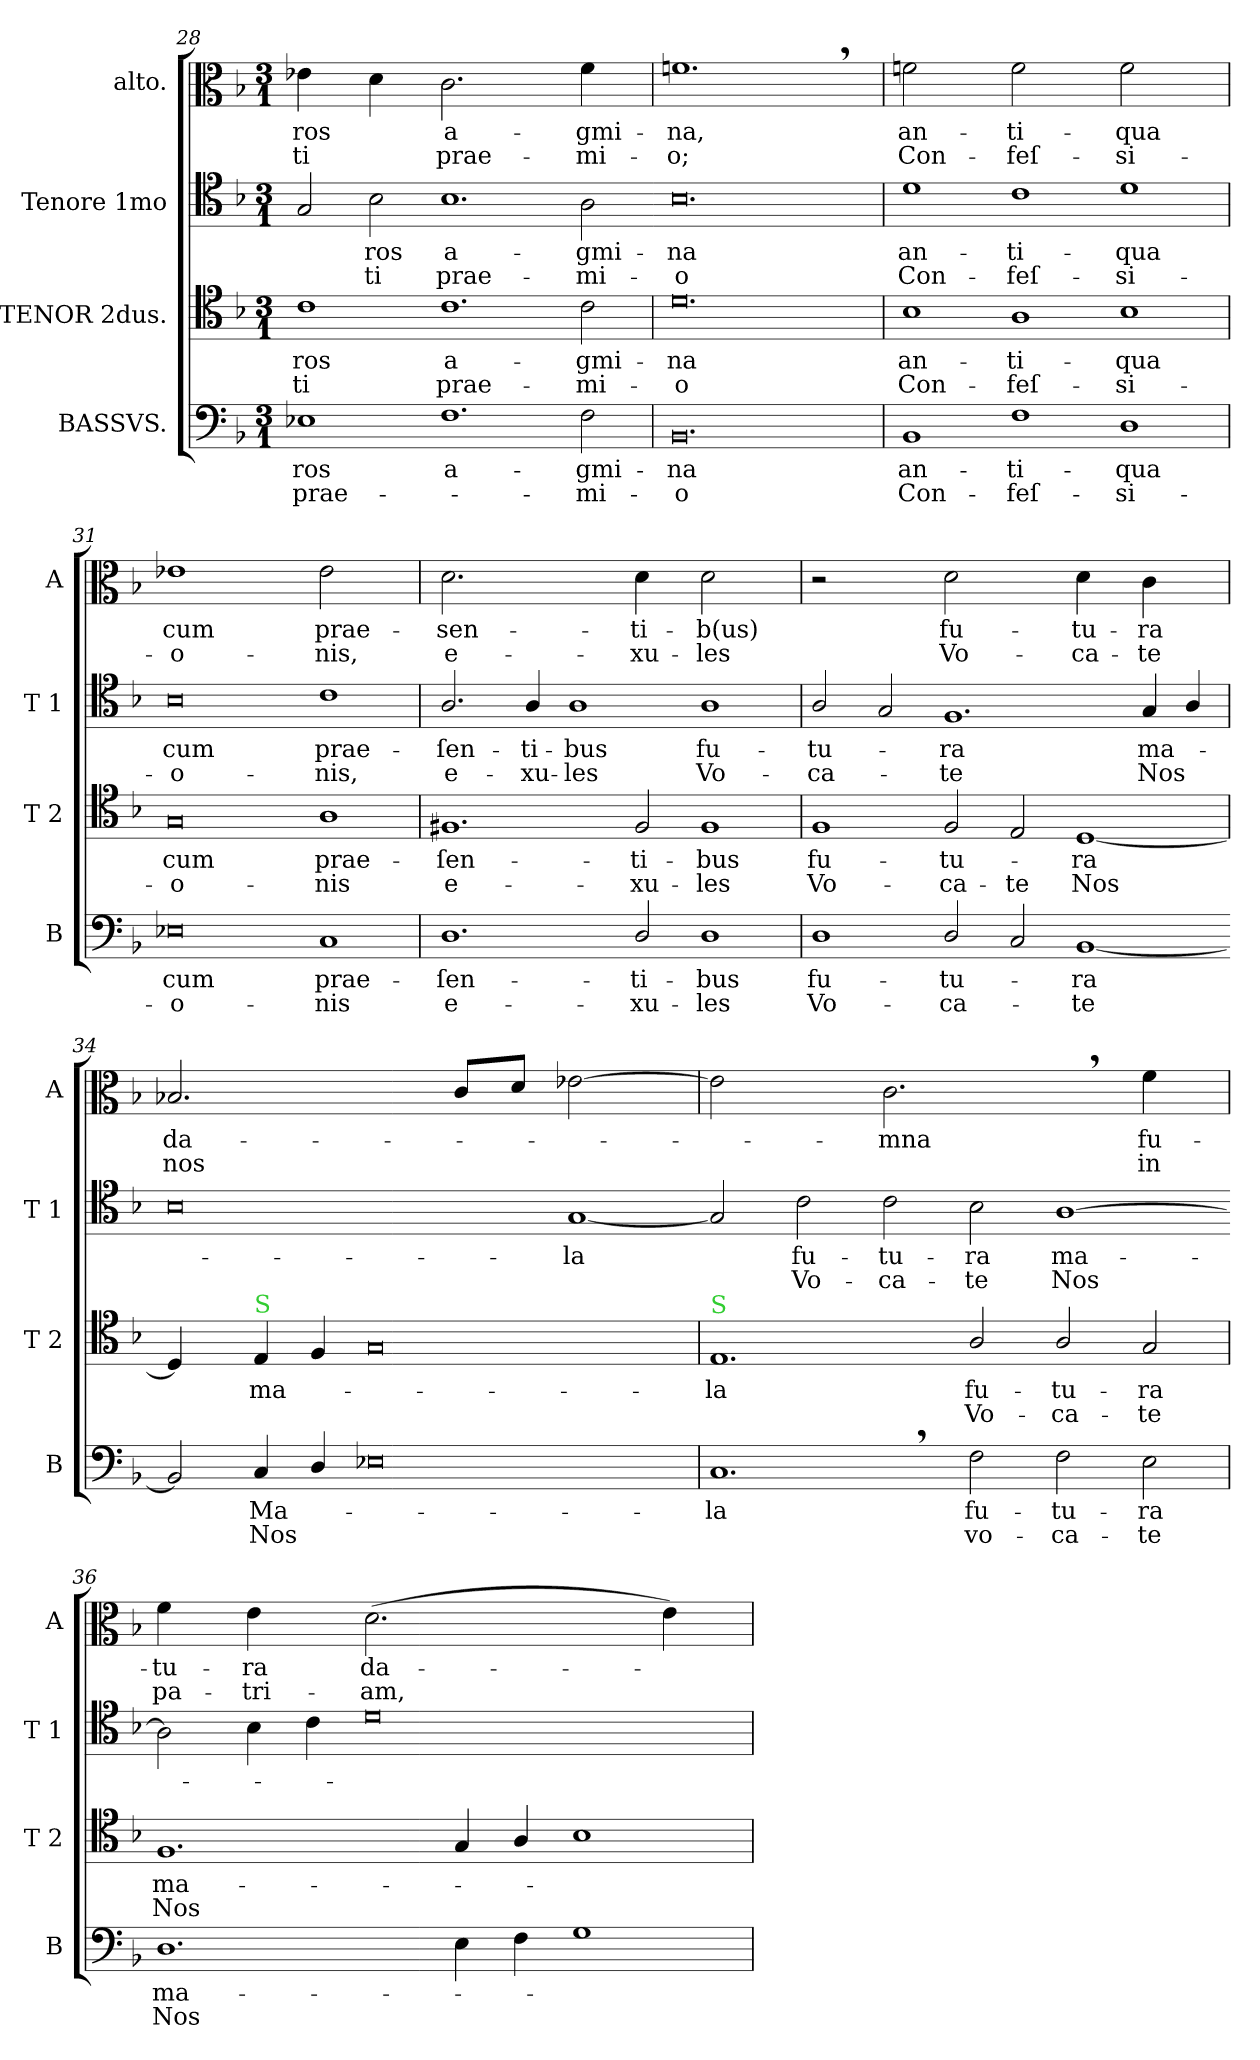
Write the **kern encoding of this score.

**kern	**text	**text	**kern	**text	**text	**kern	**text	**text	**kern	**text	**text
*part4	*part4	*part4	*part3	*part3	*part3	*part2	*part2	*part2	*part1	*part1	*part1
*staff4	*staff4	*staff4	*staff3	*staff3	*staff3	*staff2	*staff2	*staff2	*staff1	*staff1	*staff1
*I"BASSVS.	*	*	*I"TENOR 2dus.	*	*	*I"Tenore 1mo	*	*	*I"alto.	*	*
*I'B	*	*	*I'T 2	*	*	*I'T 1	*	*	*I'A	*	*
*clefF4	*	*	*clefC4	*	*	*clefC4	*	*	*clefC3	*	*
*k[b-]	*	*	*k[b-]	*	*	*k[b-]	*	*	*k[b-]	*	*
*M3/1	*	*	*M3/1	*	*	*M3/1	*	*	*M3/1	*	*
=28	=28	=28	=28	=28	=28	=28	=28	=28	=28	=28	=28
!	!	!	!	!	!	!	!	!	!LO:N:vis=4	!	!
1E-X	-ros	prae-	1c	-ros	ti	2G/	.	.	2e-X\	-ros	-ti
!	!	!	!	!	!	!	!	!	!LO:N:vis=4	!	!
.	.	.	.	.	.	2B-\	-ros	-ti	2d\	.	.
!	!	!	!	!	!	!	!	!	!LO:N:vis=2.	!	!
1.F	a-	.	1.c	a-	-prae-	1.B-	a-	prae-	1.c	a-	prae-
!	!	!	!	!	!	!	!	!	!LO:N:vis=4	!	!
2F\	-gmi-	-mi-	2c\	-gmi-	-mi-	2A\	-gmi-	-mi-	2f\	-gmi-	-mi-
=29	=29	=29	=29	=29	=29	=29-	=29	=29	=29	=29	=29
!	!	!	!	!	!	!	!	!	!LO:N:vis=1.	!	!
0.BB-	-na	-o	0.d	-na	-o	0.B-	-na	-o	0.fn,<	-na,	-o;
=30	=30	=30	=30	=30	=30	=30	=30	=30	=30	=30	=30
!	!	!	!	!	!	!	!	!	!LO:N:vis=2	!	!
1BB-	an-	Con-	1B-	an-	Con-	1d	an-	Con-	1fn	an-	Con-
!	!	!	!	!	!	!	!	!	!LO:N:vis=2	!	!
1F	-ti-	-feſ-	1A	-ti-	-feſ-	1c	-ti-	-feſ-	1f	-ti-	-feſ-
!	!	!	!	!	!	!	!	!	!LO:N:vis=2	!	!
1D	-qua	-si-	1B-	-qua	-si-	1d	-qua	-si-	1f	-qua	-si-
=31	=31	=31	=31	=31	=31	=31	=31	=31	=31	=31	=31
!	!	!	!	!	!	!	!	!	!LO:N:vis=1	!	!
0E-X	cum	-o-	0G	cum	-o-	0B-	cum	-o-	0e-X	cum	-o-
!	!	!	!	!	!	!	!	!	!LO:N:vis=2	!	!
1C	prae-	-nis	1A	prae-	-nis	1c	prae-	-nis,	1e-	prae-	-nis,
=32	=32	=32	=32	=32	=32	=32	=32	=32	=32	=32	=32
!	!	!	!	!	!	!	!	!	!LO:N:vis=2.	!	!
1.D	-ſen-	e-	1.F#X	-ſen-	e-	2.A/	-ſen-	e-	1.d	-sen-	e-
.	.	.	.	.	.	4A/	-ti-	-xu-	.	.	.
.	.	.	.	.	.	1A	-bus	-les	.	.	.
!	!	!	!	!	!	!	!	!	!LO:N:vis=4	!	!
2D/	-ti-	-xu-	2F#/	-ti-	-xu-	.	.	.	2d\	-ti-	-xu-
!	!	!	!	!	!	!	!	!	!LO:N:vis=2	!	!
1D	-bus	-les	1F#	-bus	-les	1A	fu-	Vo-	1d	-b(us)	-les
=33	=33	=33	=33	=33	=33	=33	=33	=33	=33	=33	=33
!	!	!	!	!	!	!	!	!	!LO:N:vis=2	!	!
1D	fu-	Vo-	1F	fu-	Vo-	2A/	-tu-	-ca-	1r	.	.
.	.	.	.	.	.	2G/	.	.	.	.	.
!	!	!	!	!	!	!	!	!	!LO:N:vis=2	!	!
2D/	-tu-	-ca-	2F/	-tu-	-ca-	1.F	-ra	-te	1d	fu-	Vo-
2C/	.	.	2E/	.	-te	.	.	.	.	.	.
!	!	!	!	!	!	!	!	!	!LO:N:vis=4	!	!
[1BB-	-ra	-te	[1D	-ra	Nos	.	.	.	2d\	-tu-	-ca-
!	!	!	!	!	!	!	!	!	!LO:N:vis=4	!	!
.	.	.	.	.	.	4G/	ma-	Nos	2c\	-ra	-te
.	.	.	.	.	.	4A/	.	.	.	.	.
=34-	=34	=34	=34	=34	=34	=34	=34	=34	=34	=34	=34
!	!	!	!LO:N:vis=4	!	!	!	!	!	!LO:N:vis=2.	!	!
2BB-]	.	.	2D!/]	.	.	0B-	.	.	1.B-X	da-	nos
!	!	!	!LO:TX:a:color=limegreen:t=S	!	!	!	!	!	!	!	!
4C/	Ma-	Nos	4E/	ma-	.	.	.	.	.	.	.
4D/	.	.	4F/	.	.	.	.	.	.	.	.
0E-X	.	.	0G	.	.	.	.	.	.	.	.
!	!	!	!	!	!	!	!	!	!LO:N:vis=8	!	!
.	.	.	.	.	.	.	.	.	4c/L	.	.
!	!	!	!	!	!	!	!	!	!LO:N:vis=8	!	!
.	.	.	.	.	.	.	.	.	4d/J	.	.
!	!	!	!	!	!	!	!	!	!LO:N:vis=2	!	!
.	.	.	.	.	.	[1G	-la	.	[1e-X	.	.
=35	=35	=35	=35	=35	=35	=35-	=35	=35	=35	=35	=35
!	!	!	!LO:TX:a:color=limegreen:t=S	!	!	!	!	!	!	!	!
!	!	!	!	!	!	!	!	!	!LO:N:vis=2	!	!
1.C,<	-la	.	1.E	-la	.	2G]	.	.	1e-]	.	.
.	.	.	.	.	.	2c\	fu-	Vo-	.	.	.
!	!	!	!	!	!	!	!	!	!LO:N:vis=2.	!	!
.	.	.	.	.	.	2c\	-tu-	-ca-	1.c,<	-mna	.
2F\	fu-	vo-	2A/	fu-	Vo-	2B-\	-ra	-te	.	.	.
2F\	-tu-	-ca-	2A/	-tu-	-ca-	[1A	ma-	Nos	.	.	.
!	!	!	!	!	!	!	!	!	!LO:N:vis=4	!	!
2E\	-ra	-te	2G/	-ra	-te	.	.	.	2f\	fu-	in
=36	=36	=36	=36	=36	=36	=36-	=36	=36	=36	=36	=36
!	!	!	!	!	!	!	!	!	!LO:N:vis=4	!	!
1.D	ma-	Nos	1.F	ma-	Nos	2A]	.	.	2f\	-tu-	pa-
!	!	!	!	!	!	!	!	!	!LO:N:vis=4	!	!
.	.	.	.	.	.	4B-\	.	.	2e\	-ra	-tri-
.	.	.	.	.	.	4c\	.	.	.	.	.
!	!	!	!	!	!	!	!	!	!LO:N:vis=2.	!	!
.	.	.	.	.	.	0d	.	.	(1.d	da-	-am,
4E\	.	.	4G/	.	.	.	.	.	.	.	.
4F\	.	.	4A/	.	.	.	.	.	.	.	.
1G	.	.	1B-	.	.	.	.	.	.	.	.
!	!	!	!	!	!	!	!	!	!LO:N:vis=4	!	!
.	.	.	.	.	.	.	.	.	2e\)	.	.
=	=	=	=	=	=	=	=	=	=	=	=
*-	*-	*-	*-	*-	*-	*-	*-	*-	*-	*-	*-
